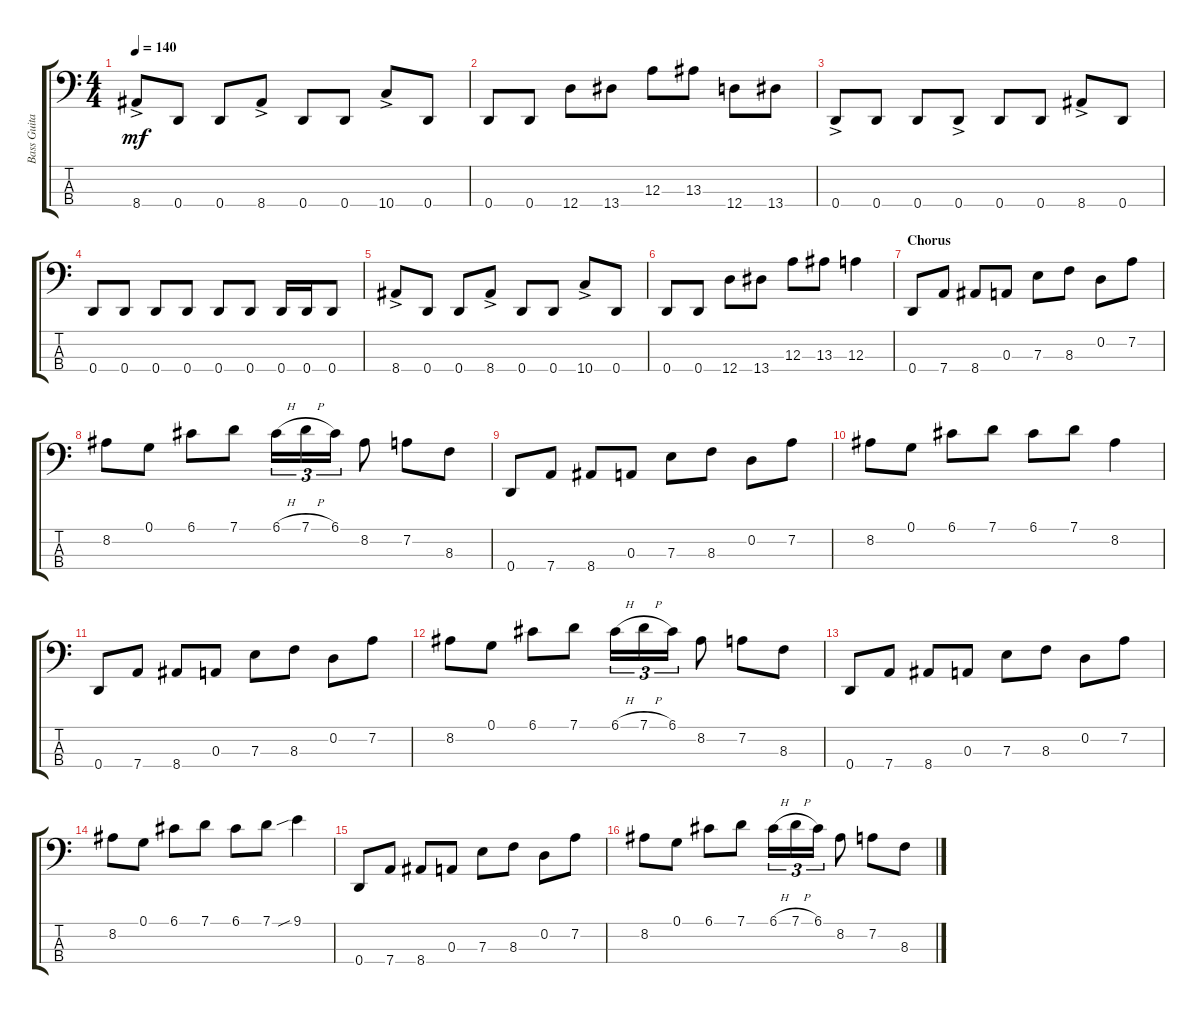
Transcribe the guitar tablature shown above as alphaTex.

\track ("Bass Guitar" "Bass Guita") {instrument electricbassfinger}
\staff {score tabs}
\tuning (G2 D2 A1 D1) {hide}
\ts (4 4)
\tempo 140
\clef f4
\ks c
8.4{ac}.8{dy mf} 0.4.8 0.4.8 8.4{ac}.8 0.4.8 0.4.8 10.4{ac}.8 0.4.8 |
0.4.8 0.4.8 12.4.8 13.4.8 12.3.8 13.3.8 12.4.8 13.4.8 |
0.4{ac}.8 0.4.8 0.4.8 0.4{ac}.8 0.4.8 0.4.8 8.4{ac}.8 0.4.8 |
0.4.8 0.4.8 0.4.8 0.4.8 0.4.8 0.4.8 0.4.16 0.4.16 0.4.8 |
8.4{ac}.8 0.4.8 0.4.8 8.4{ac}.8 0.4.8 0.4.8 10.4{ac}.8 0.4.8 |
0.4.8 0.4.8 12.4.8 13.4.8 12.3.8 13.3.8 12.3.4 |
\section ("" "Chorus")
0.4.8 7.4.8 8.4.8 0.3.8 7.3.8 8.3.8 0.2.8 7.2.8 |
8.2.8 0.1.8 6.1.8 7.1.8 6.1{h}.16{tu (3 2)} 7.1{h}.16{tu (3 2)} 6.1.16{tu (3 2)} 8.2.8 7.2.8 8.3.8 |
0.4.8 7.4.8 8.4.8 0.3.8 7.3.8 8.3.8 0.2.8 7.2.8 |
8.2.8 0.1.8 6.1.8 7.1.8 6.1.8 7.1.8 8.2.4 |
0.4.8 7.4.8 8.4.8 0.3.8 7.3.8 8.3.8 0.2.8 7.2.8 |
8.2.8 0.1.8 6.1.8 7.1.8 6.1{h}.16{tu (3 2)} 7.1{h}.16{tu (3 2)} 6.1.16{tu (3 2)} 8.2.8 7.2.8 8.3.8 |
0.4.8 7.4.8 8.4.8 0.3.8 7.3.8 8.3.8 0.2.8 7.2.8 |
8.2.8 0.1.8 6.1.8 7.1.8 6.1.8 7.1.8 9.1{sib}.4 |
0.4.8 7.4.8 8.4.8 0.3.8 7.3.8 8.3.8 0.2.8 7.2.8 |
8.2.8 0.1.8 6.1.8 7.1.8 6.1{h}.16{tu (3 2)} 7.1{h}.16{tu (3 2)} 6.1.16{tu (3 2)} 8.2.8 7.2.8 8.3.8
